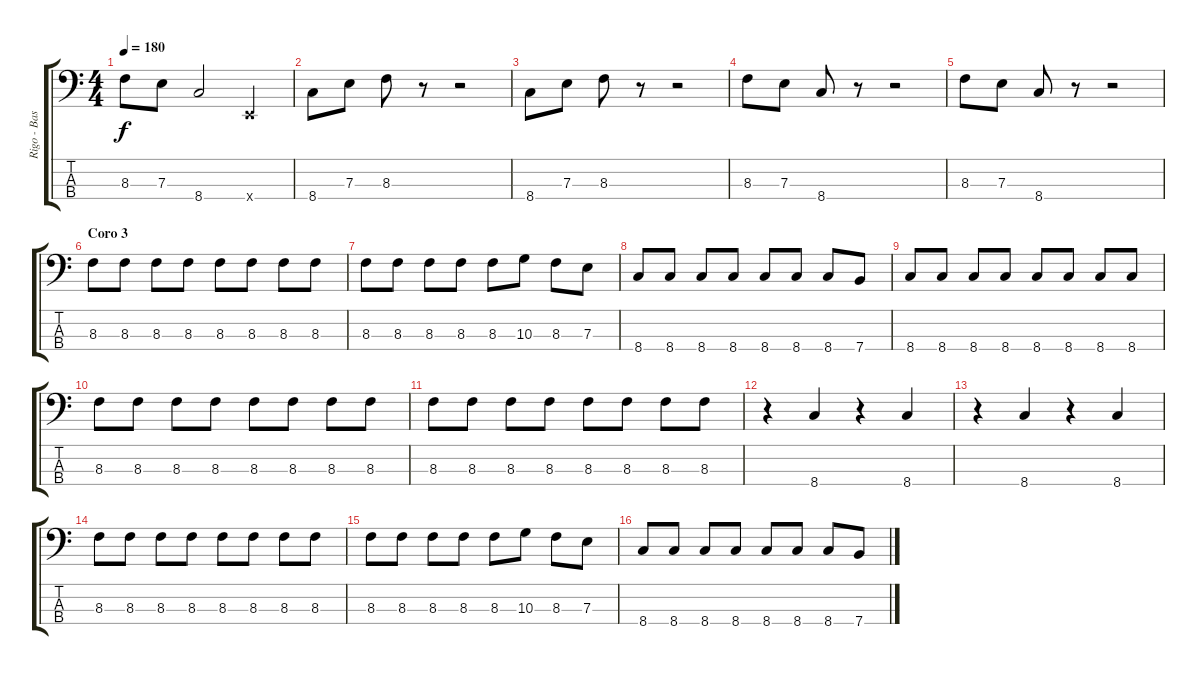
\track ("Rigo - Bass" "Rigo - Bas") {instrument electricbasspick}
\staff {score tabs}
\tuning (G2 D2 A1 E1) {hide}
\ts (4 4)
\tempo 180
\clef f4
\ks c
8.3.8{dy f} 7.3.8 8.4.2 0.4{x}.4 |
8.4.8 7.3.8 8.3.8 r.8 r.2 |
8.4.8 7.3.8 8.3.8 r.8 r.2 |
8.3.8 7.3.8 8.4.8 r.8 r.2 |
8.3.8 7.3.8 8.4.8 r.8 r.2 |
\section ("" "Coro 3")
8.3.8 8.3.8 8.3.8 8.3.8 8.3.8 8.3.8 8.3.8 8.3.8 |
8.3.8 8.3.8 8.3.8 8.3.8 8.3.8 10.3.8 8.3.8 7.3.8 |
8.4.8 8.4.8 8.4.8 8.4.8 8.4.8 8.4.8 8.4.8 7.4.8 |
8.4.8 8.4.8 8.4.8 8.4.8 8.4.8 8.4.8 8.4.8 8.4.8 |
8.3.8 8.3.8 8.3.8 8.3.8 8.3.8 8.3.8 8.3.8 8.3.8 |
8.3.8 8.3.8 8.3.8 8.3.8 8.3.8 8.3.8 8.3.8 8.3.8 |
r.4 8.4.4 r.4 8.4.4 |
r.4 8.4.4 r.4 8.4.4 |
8.3.8 8.3.8 8.3.8 8.3.8 8.3.8 8.3.8 8.3.8 8.3.8 |
8.3.8 8.3.8 8.3.8 8.3.8 8.3.8 10.3.8 8.3.8 7.3.8 |
8.4.8 8.4.8 8.4.8 8.4.8 8.4.8 8.4.8 8.4.8 7.4.8
